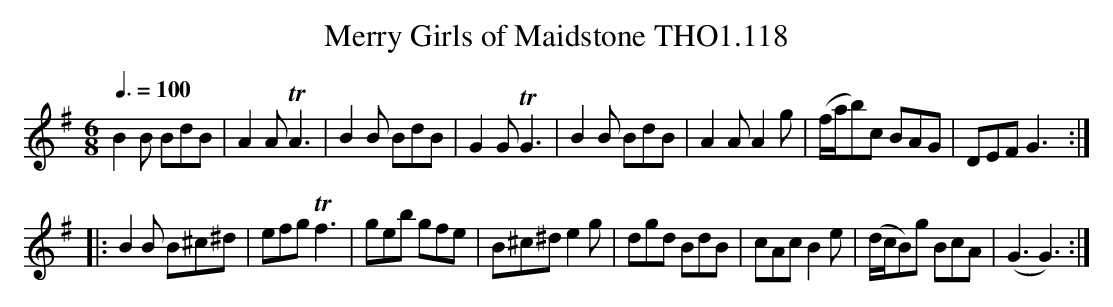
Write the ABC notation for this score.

X:1
T:Merry Girls of Maidstone THO1.118
M:6/8
L:1/8
Q:3/8=100
K:G
B2 B BdB|A2 A TA3|B2 B BdB| G2 G TG3|\
B2 B BdB|A2 A A2 g|(f/a/b)c BAG|DEF G3:|
|:B2 B B^c^d|efg Tf3|geb gfe|B^c^d e2 g|\
dgd BdB|cAc B2 e|(d/c/B)g BcA|(G3G3):|
